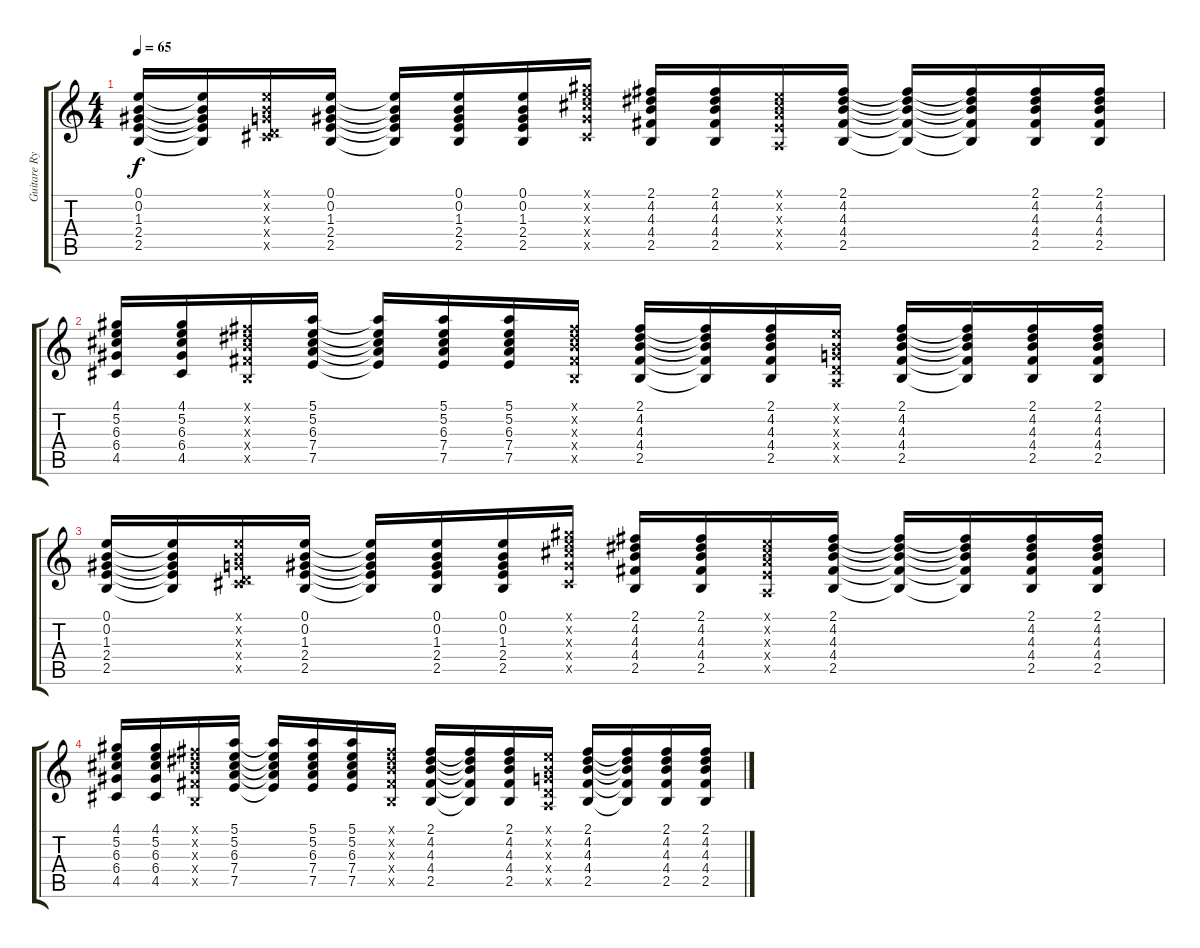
\track ("Guitare Rythmique" "Guitare Ry") {instrument electricguitarclean}
\staff {score tabs}
\tuning (E4 B3 G3 D3 A2 E2) {hide}
\ts (4 4)
\tempo 65
\clef g2
\ks c
(0.1 0.2 1.3 2.4 2.5).16{dy f volume 7} (0.1{t} 0.2{t} 1.3{t} 2.4{t} 2.5{t}).16 (0.1{x} 0.2{x} 0.3{x} 0.4{x} 4.5{x}).16 (0.1 0.2 1.3 2.4 2.5).16 (0.1{t} 0.2{t} 1.3{t} 2.4{t} 2.5{t}).16 (0.1 0.2 1.3 2.4 2.5).16 (0.1 0.2 1.3 2.4 2.5).16 (4.1{x} 5.2{x} 6.3{x} 6.4{x} 4.5{x}).16 (2.1 4.2 4.3 4.4 2.5).16 (2.1 4.2 4.3 4.4 2.5).16 (0.1{x} 2.2{x} 2.3{x} 2.4{x} 0.5{x}).16 (2.1 4.2 4.3 4.4 2.5).16 (2.1{t} 4.2{t} 4.3{t} 4.4{t} 2.5{t}).16 (2.1{t} 4.2{t} 4.3{t} 4.4{t} 2.5{t}).16 (2.1 4.2 4.3 4.4 2.5).16 (2.1 4.2 4.3 4.4 2.5).16 |
(4.1 5.2 6.3 6.4 4.5).16{volume 7} (4.1 5.2 6.3 6.4 4.5).16 (2.1{x} 4.2{x} 4.3{x} 4.4{x} 2.5{x}).16 (5.1 5.2 6.3 7.4 7.5).16 (5.1{t} 5.2{t} 6.3{t} 7.4{t} 7.5{t}).16 (5.1 5.2 6.3 7.4 7.5).16 (5.1 5.2 6.3 7.4 7.5).16 (2.1{x} 4.2{x} 4.3{x} 4.4{x} 2.5{x}).16 (2.1 4.2 4.3 4.4 2.5).16 (2.1{t} 4.2{t} 4.3{t} 4.4{t} 2.5{t}).16 (2.1 4.2 4.3 4.4 2.5).16 (0.1{x} 0.2{x} 0.3{x} 0.4{x} 0.5{x}).16 (2.1 4.2 4.3 4.4 2.5).16 (2.1{t} 4.2{t} 4.3{t} 4.4{t} 2.5{t}).16 (2.1 4.2 4.3 4.4 2.5).16 (2.1 4.2 4.3 4.4 2.5).16 |
(0.1 0.2 1.3 2.4 2.5).16{volume 4} (0.1{t} 0.2{t} 1.3{t} 2.4{t} 2.5{t}).16 (0.1{x} 0.2{x} 0.3{x} 0.4{x} 4.5{x}).16 (0.1 0.2 1.3 2.4 2.5).16 (0.1{t} 0.2{t} 1.3{t} 2.4{t} 2.5{t}).16 (0.1 0.2 1.3 2.4 2.5).16 (0.1 0.2 1.3 2.4 2.5).16 (4.1{x} 5.2{x} 6.3{x} 6.4{x} 4.5{x}).16 (2.1 4.2 4.3 4.4 2.5).16 (2.1 4.2 4.3 4.4 2.5).16 (0.1{x} 2.2{x} 2.3{x} 2.4{x} 0.5{x}).16 (2.1 4.2 4.3 4.4 2.5).16 (2.1{t} 4.2{t} 4.3{t} 4.4{t} 2.5{t}).16 (2.1{t} 4.2{t} 4.3{t} 4.4{t} 2.5{t}).16 (2.1 4.2 4.3 4.4 2.5).16 (2.1 4.2 4.3 4.4 2.5).16 |
(4.1 5.2 6.3 6.4 4.5).16{volume 0} (4.1 5.2 6.3 6.4 4.5).16 (2.1{x} 4.2{x} 4.3{x} 4.4{x} 2.5{x}).16 (5.1 5.2 6.3 7.4 7.5).16 (5.1{t} 5.2{t} 6.3{t} 7.4{t} 7.5{t}).16 (5.1 5.2 6.3 7.4 7.5).16 (5.1 5.2 6.3 7.4 7.5).16 (2.1{x} 4.2{x} 4.3{x} 4.4{x} 2.5{x}).16 (2.1 4.2 4.3 4.4 2.5).16 (2.1{t} 4.2{t} 4.3{t} 4.4{t} 2.5{t}).16 (2.1 4.2 4.3 4.4 2.5).16 (0.1{x} 0.2{x} 0.3{x} 0.4{x} 0.5{x}).16 (2.1 4.2 4.3 4.4 2.5).16 (2.1{t} 4.2{t} 4.3{t} 4.4{t} 2.5{t}).16 (2.1 4.2 4.3 4.4 2.5).16 (2.1 4.2 4.3 4.4 2.5).16
